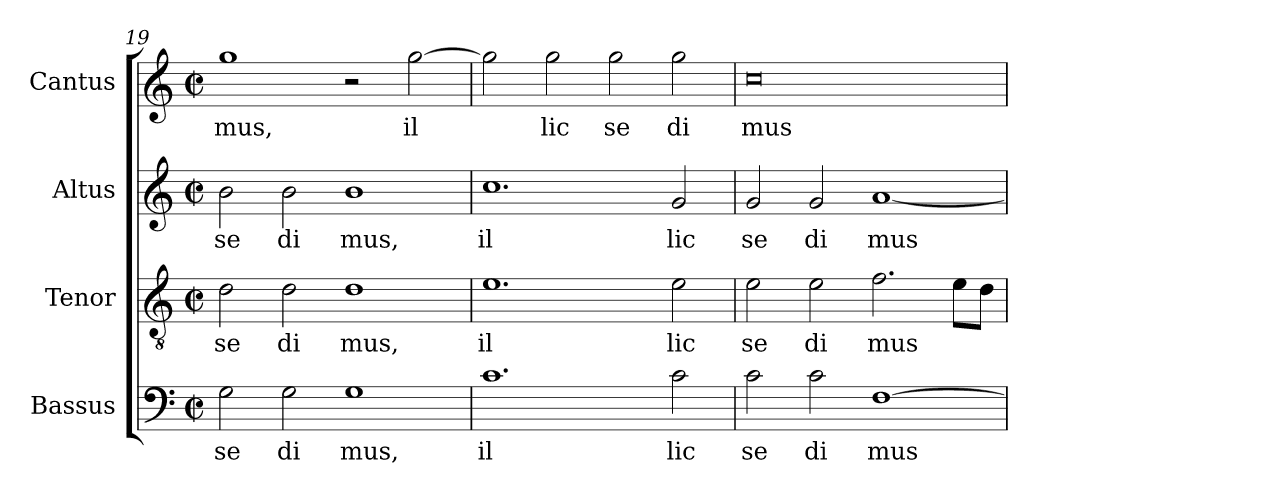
**kern	**text	**kern	**text	**kern	**text	**kern	**text
*part4	*part4	*part3	*part3	*part2	*part2	*part1	*part1
*staff4	*staff4	*staff3	*staff3	*staff2	*staff2	*staff1	*staff1
*I"Bassus	*	*I"Tenor	*	*I"Altus	*	*I"Cantus	*
*clefF4	*	*clefGv2	*	*clefG2	*	*clefG2	*
*M2/2	*	*M2/2	*	*M2/2	*	*M2/2	*
*met(c|)	*	*met(c|)	*	*met(c|)	*	*met(c|)	*
=19	=19	=19	=19	=19	=19	=19	=19
!	!LO:LY:b:cj	!	!LO:LY:b:cj	!	!LO:LY:b:cj	!	!LO:LY:b:cj
2G\	se	2d\	se	2b\	se	1gg	mus,
!	!LO:LY:b:cj	!	!LO:LY:b:cj	!	!LO:LY:b:cj	!	!
2G\	di	2d\	di	2b\	di	.	.
!	!LO:LY:b:cj	!	!LO:LY:b:cj	!	!LO:LY:b:cj	!	!
1G	mus,	1d	mus,	1b	mus,	2r	.
!	!	!	!	!	!	!	!LO:LY:b:cj
.	.	.	.	.	.	[>2gg\	il
=20	=20	=20	=20	=20	=20	=20	=20
!	!LO:LY:b:cj	!	!LO:LY:b:cj	!	!LO:LY:b:cj	!	!
1.c	il	1.e	il	1.cc	il	2gg\]	.
!	!	!	!	!	!	!	!LO:LY:b:cj
.	.	.	.	.	.	2gg\	lic
!	!	!	!	!	!	!	!LO:LY:b:cj
.	.	.	.	.	.	2gg\	se
!	!LO:LY:b:cj	!	!LO:LY:b:cj	!	!LO:LY:b:cj	!	!LO:LY:b:cj
2c\	lic	2e\	lic	2g/	lic	2gg\	di
=21	=21	=21	=21	=21	=21	=21	=21
!	!LO:LY:b:cj	!	!LO:LY:b:cj	!	!LO:LY:b:cj	!	!LO:LY:b:cj
2c\	se	2e\	se	2g/	se	0cc	mus
!	!LO:LY:b:cj	!	!LO:LY:b:cj	!	!LO:LY:b:cj	!	!
2c\	di	2e\	di	2g/	di	.	.
!	!LO:LY:b	!	!LO:LY:b	!	!LO:LY:b	!	!
[<1F	mus	2.f\	mus	[>1a	mus	.	.
.	.	8e\L	.	.	.	.	.
.	.	8d\J	.	.	.	.	.
=	=	=	=	=	=	=	=
*-	*-	*-	*-	*-	*-	*-	*-
